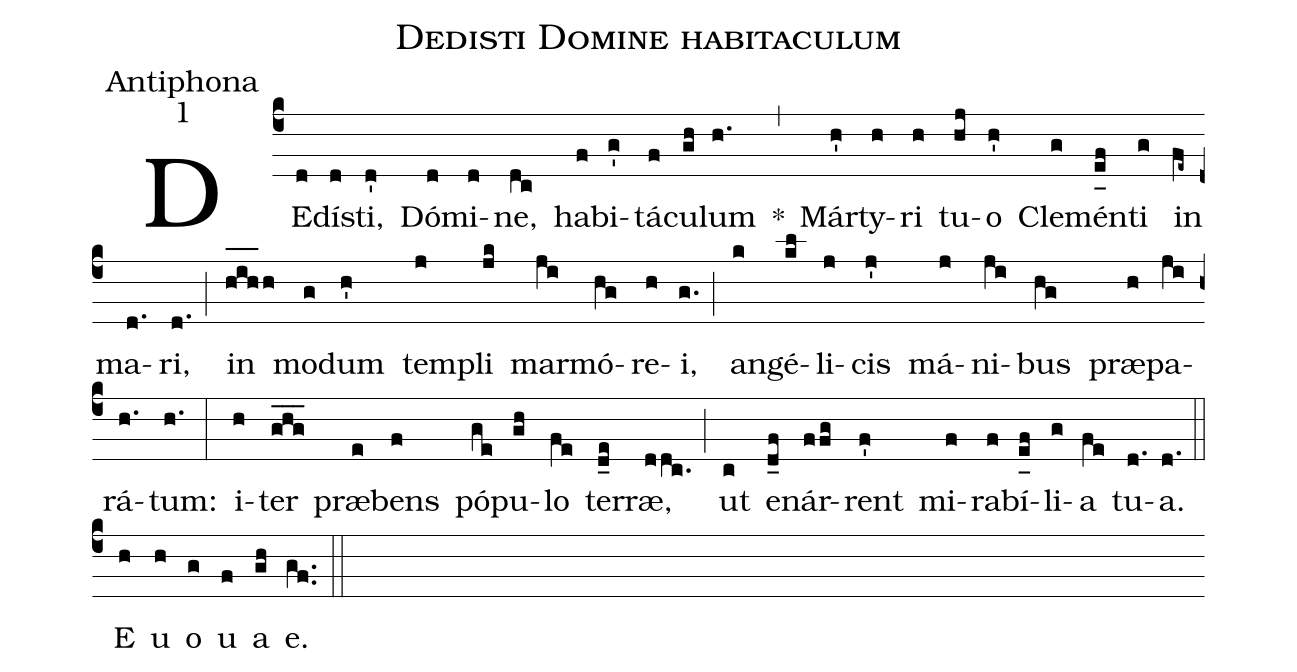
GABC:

name:Dedisti Domine habitaculum;
office-part:Antiphona;
mode:1;
%%
(c4) DE(d)dí(d)sti,(d') Dó(d)mi(d)ne,(dc) ha(f)bi(g')tá(f)cu(gh)lum(h.) *(,) Már(h')ty(h)ri(h) tu(hj)o(h') Cle(g)mén(e_[uh:l]f)ti(g) in(fe~) ma(d.)ri,(d.) (;) in(h_[oh:h]i_[oh:h]h_[oh:h]h) mo(g)dum(h') tem(j)pli(jk) mar(ji)mó(hg)re(h)i,(g.) (;) an(k)gé(kl)li(j)cis(j') má(j)ni(ji)bus(hg) præ(h)pa(ji)rá(h.)tum:(h.) (:) i(h)ter(ghg___) præ(e)bens(f) pó(ge)pu(gh)lo(fe) ter(d_e)ræ,(ddc.) (;) ut(c) e(d_f)nár(ffg)rent(f') mi(f)ra(f)bí(e_[uh:l]f)li(g)a(fe) tu(d.)a.(d.) (::) <eu>E(h) u(h) o(g) u(f) a(gh) e.</eu>(gf..) (::)
